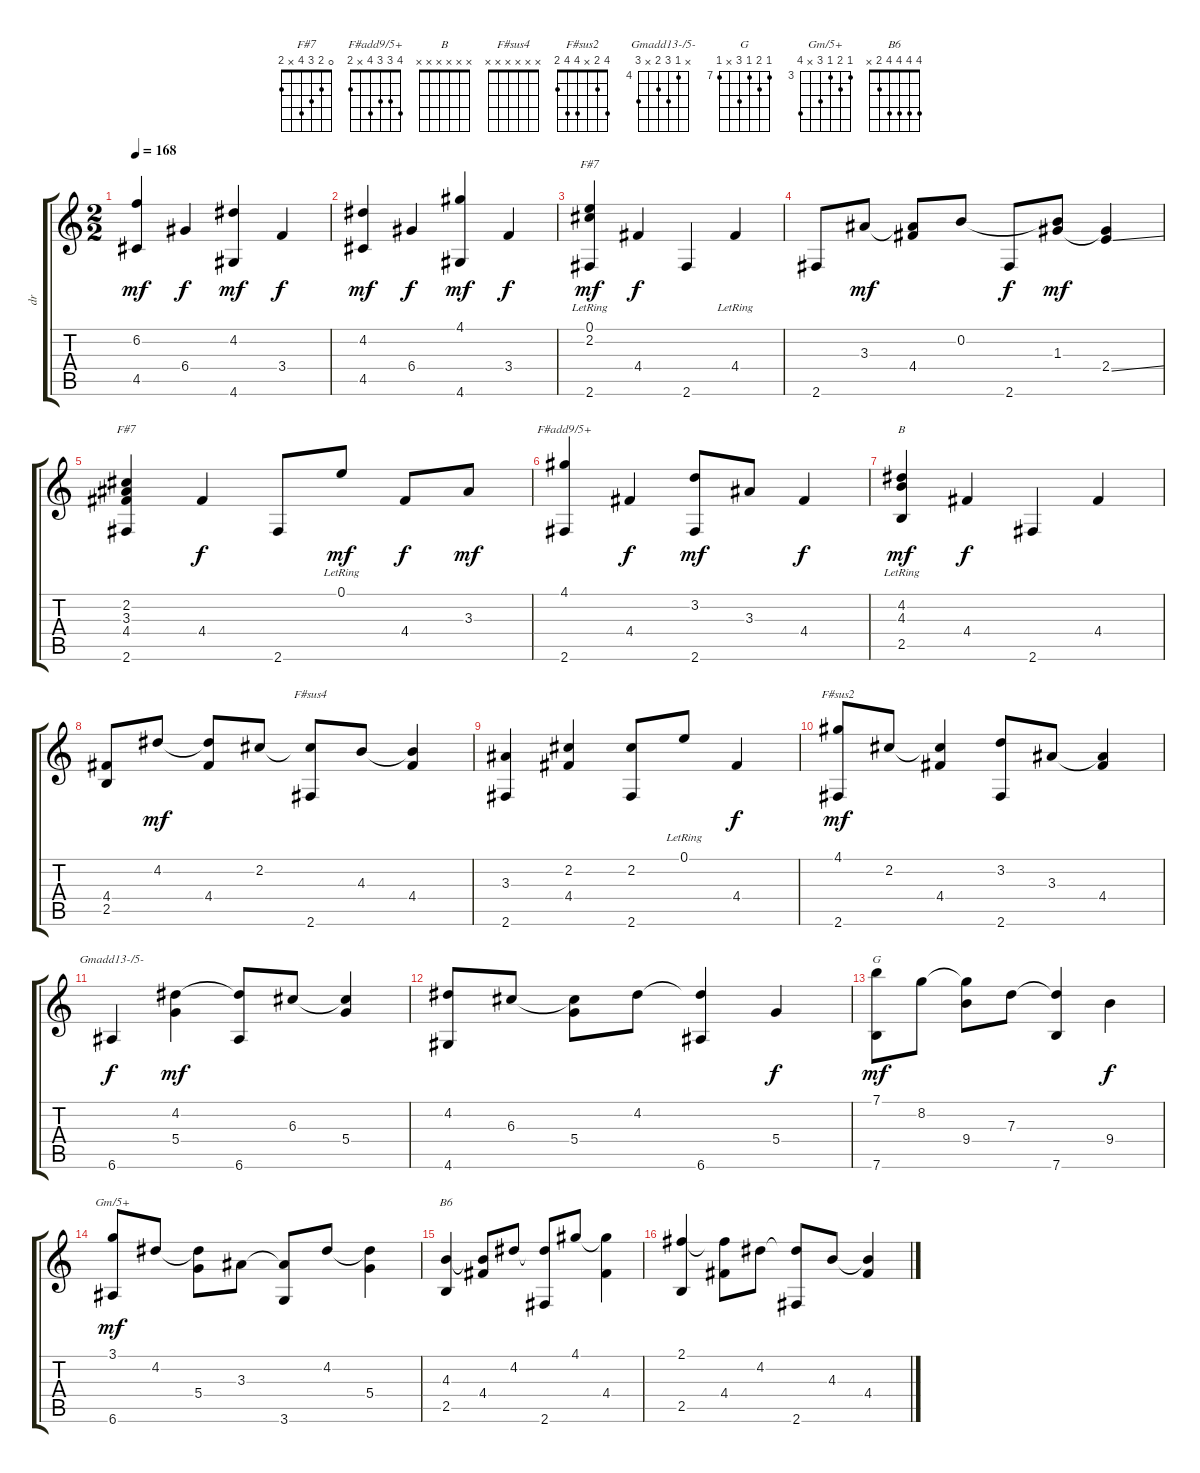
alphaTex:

\track ("dr" "dr") {instrument acousticguitarnylon}
\staff {score tabs}
\tuning (E4 B3 G3 D3 A2 E2) {hide}
\chord ("F#7" x x x x x x) {firstfret 0}
\chord ("F#7" 0 2 3 4 x 2)
\chord ("F#add9/5+" 4 3 3 4 x 2)
\chord ("B" x x x x x x) {firstfret 0}
\chord ("F#sus4" x x x x x x) {firstfret 0}
\chord ("F#sus2" 4 2 x 4 4 2)
\chord ("Gmadd13-/5-" x 4 6 5 x 6) {firstfret 4}
\chord ("G" 7 8 7 9 x 7) {firstfret 7}
\chord ("Gm/5+" 3 4 3 5 x 6) {firstfret 3}
\chord ("B6" 4 4 4 4 2 x)
\ts (2 2)
\tempo 168
\clef g2
\ks c
(6.2 4.5).4{dy mf} 6.4.4{dy f} (4.2 4.6).4{dy mf} 3.4.4{dy f} |
(4.2 4.5).4{dy mf} 6.4.4{dy f} (4.1 4.6).4{dy mf} 3.4.4{dy f} |
(0.1{lr} 2.2{lr} 2.6).4{ch "F#7" dy mf} 4.4.4{dy f} 2.6.4 4.4{lr}.4 |
2.6.8 3.3.8{dy mf} (3.3{t} 4.4).8 0.2.8 2.6.8{dy f} (0.2{t} 1.3).8{dy mf} (1.3{t} 2.4{ss}).4 |
(2.2 3.3 4.4 2.6).4{ch "F#7"} 4.4.4{dy f} 2.6.8 0.1{lr}.8{dy mf} 4.4.8{dy f} 3.3.8{dy mf} |
(4.1 2.6).4{ch "F#add9/5+"} 4.4.4{dy f} (3.2 2.6).8{dy mf} 3.3.8 4.4.4{dy f} |
(4.2{lr} 4.3{lr} 2.5).4{ch "B" dy mf} 4.4.4{dy f} 2.6.4 4.4.4 |
(4.4 2.5).8 4.2.8{dy mf} (4.2{t} 4.4).8 2.2.8 (2.2{t} 2.6).8{ch "F#sus4"} 4.3.8 (4.3{t} 4.4).4 |
(3.3 2.6).4 (2.2 4.4).4 (2.2 2.6).8 0.1{lr}.8 4.4.4{dy f} |
(4.1 2.6).8{ch "F#sus2" dy mf} 2.2.8 (2.2{t} 4.4).4 (3.2 2.6).8 3.3.8 (3.3{t} 4.4).4 |
6.6.4{ch "Gmadd13-/5-" dy f} (4.2 5.4).4{dy mf} (4.2{t} 6.6).8 6.3.8 (6.3{t} 5.4).4 |
(4.2 4.6).8 6.3.8 (6.3{t} 5.4).8 4.2.8 (4.2{t} 6.6).4 5.4.4{dy f} |
(7.1 7.6).8{ch "G" dy mf} 8.2.8 (8.2{t} 9.4).8 7.3.8 (7.3{t} 7.6).4 9.4.4{dy f} |
(3.1 6.6).8{ch "Gm/5+" dy mf} 4.2.8 (4.2{t} 5.4).8 3.3.8 (3.3{t} 3.6).8 4.2.8 (4.2{t} 5.4).4 |
(4.3 2.5).4{ch "B6"} (4.3{t} 4.4).8 4.2.8 (4.2{t} 2.6).8 4.1.8 (4.1{t} 4.4).4 |
(2.1 2.5).4 (2.1{t} 4.4).8 4.2.8 (4.2{t} 2.6).8 4.3.8 (4.3{t} 4.4).4
